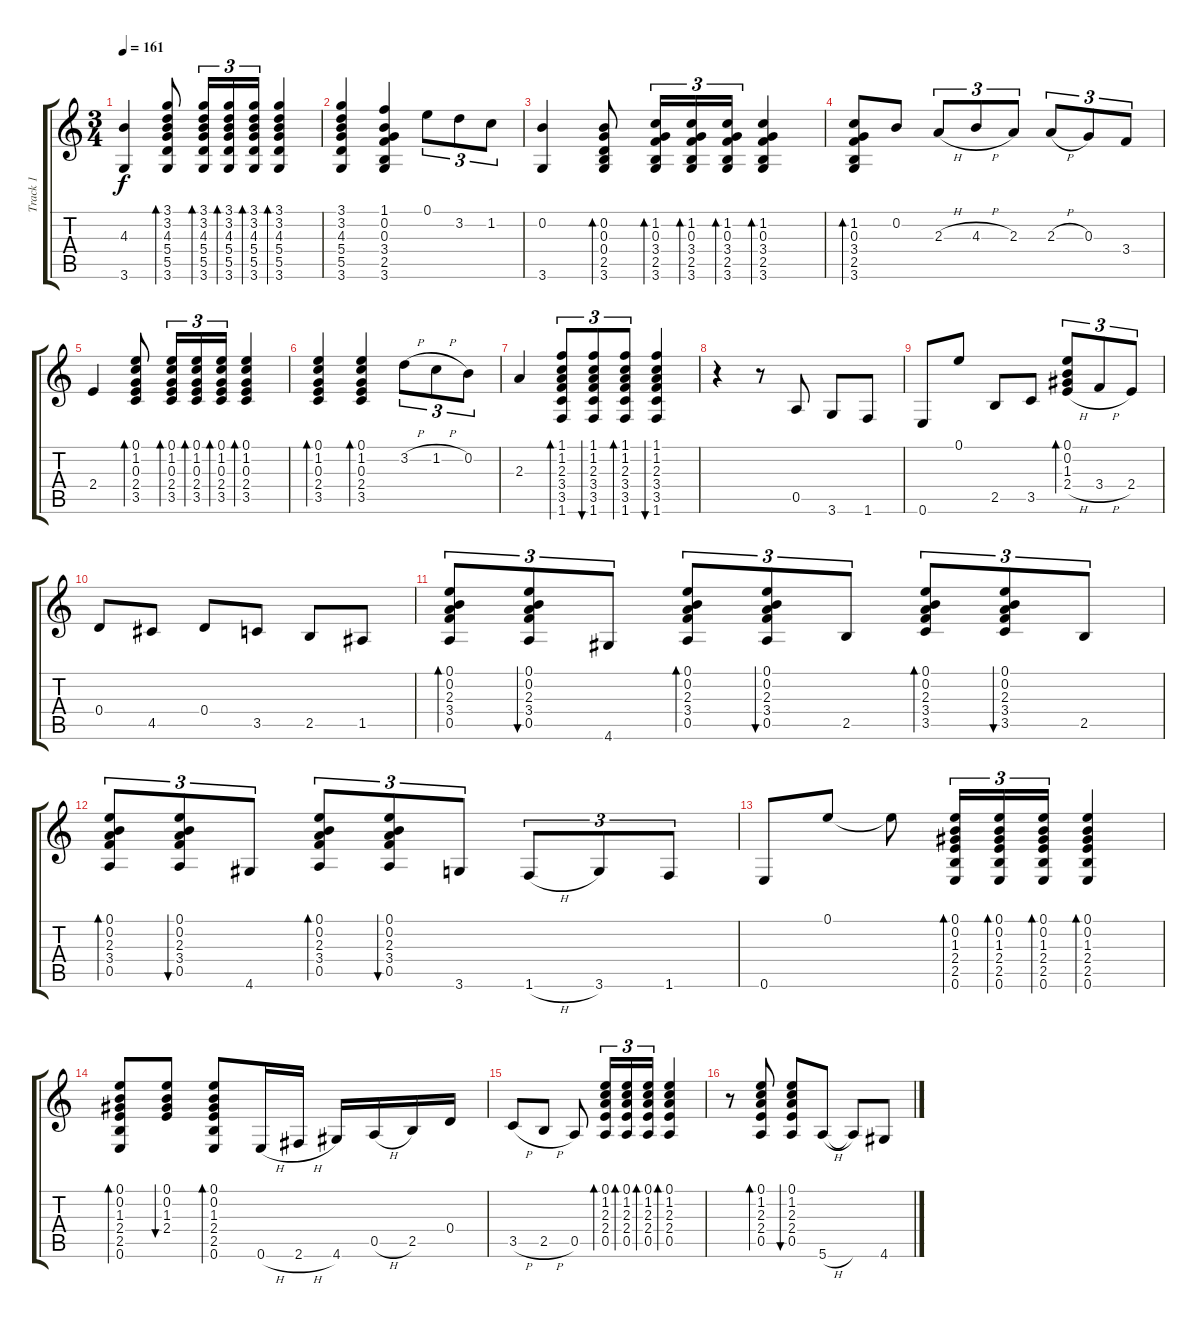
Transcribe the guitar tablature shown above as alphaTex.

\track ("Track 1" "Track 1") {instrument acousticguitarnylon}
\staff {score tabs}
\tuning (E4 B3 G3 D3 A2 E2) {hide}
\ts (3 4)
\tempo 161
\clef g2
\ks c
(4.3 3.6).4{dy f} (3.1 3.2 4.3 5.4 5.5 3.6).8{bd 60} (3.1 3.2 4.3 5.4 5.5 3.6).16{tu (3 2) bd 60} (3.1 3.2 4.3 5.4 5.5 3.6).16{tu (3 2) bd 60} (3.1 3.2 4.3 5.4 5.5 3.6).16{tu (3 2) bd 60} (3.1 3.2 4.3 5.4 5.5 3.6).4{bd 60} |
(3.1 3.2 4.3 5.4 5.5 3.6).4 (1.1 0.2 0.3 3.4 2.5 3.6).4 0.1.8{tu (3 2)} 3.2.8{tu (3 2)} 1.2.8{tu (3 2)} |
(0.2 3.6).4 (0.2 0.3 0.4 2.5 3.6).8{bd 60} (1.2 0.3 3.4 2.5 3.6).16{tu (3 2) bd 60} (1.2 0.3 3.4 2.5 3.6).16{tu (3 2) bd 60} (1.2 0.3 3.4 2.5 3.6).16{tu (3 2) bd 60} (1.2 0.3 3.4 2.5 3.6).4{bd 60} |
(1.2 0.3 3.4 2.5 3.6).8{bd 60} 0.2.8 2.3{h}.8{tu (3 2)} 4.3{h}.8{tu (3 2)} 2.3.8{tu (3 2)} 2.3{h}.8{tu (3 2)} 0.3.8{tu (3 2)} 3.4.8{tu (3 2)} |
2.4.4 (0.1 1.2 0.3 2.4 3.5).8{bd 60} (0.1 1.2 0.3 2.4 3.5).16{tu (3 2) bd 60} (0.1 1.2 0.3 2.4 3.5).16{tu (3 2) bd 60} (0.1 1.2 0.3 2.4 3.5).16{tu (3 2) bd 60} (0.1 1.2 0.3 2.4 3.5).4{bd 60} |
(0.1 1.2 0.3 2.4 3.5).4{bd 60} (0.1 1.2 0.3 2.4 3.5).4{bd 60} 3.2{h}.8{tu (3 2)} 1.2{h}.8{tu (3 2)} 0.2.8{tu (3 2)} |
2.3.4 (1.1 1.2 2.3 3.4 3.5 1.6).8{tu (3 2) bd 60} (1.1 1.2 2.3 3.4 3.5 1.6).8{tu (3 2) bu 60} (1.1 1.2 2.3 3.4 3.5 1.6).8{tu (3 2) bd 60} (1.1 1.2 2.3 3.4 3.5 1.6).4{bu 60} |
r.4 r.8 0.5.8 3.6.8 1.6.8 |
0.6.8 0.1.8 2.5.8 3.5.8 (0.1 0.2 1.3 2.4{h}).8{tu (3 2) bd 60} 3.4{h}.8{tu (3 2)} 2.4.8{tu (3 2)} |
0.4.8 4.5.8 0.4.8 3.5.8 2.5.8 1.5.8 |
(0.1 0.2 2.3 3.4 0.5).8{tu (3 2) bd 60} (0.1 0.2 2.3 3.4 0.5).8{tu (3 2) bu 60} 4.6.8{tu (3 2)} (0.1 0.2 2.3 3.4 0.5).8{tu (3 2) bd 60} (0.1 0.2 2.3 3.4 0.5).8{tu (3 2) bu 60} 2.5.8{tu (3 2)} (0.1 0.2 2.3 3.4 3.5).8{tu (3 2) bd 60} (0.1 0.2 2.3 3.4 3.5).8{tu (3 2) bu 60} 2.5.8{tu (3 2)} |
(0.1 0.2 2.3 3.4 0.5).8{tu (3 2) bd 60} (0.1 0.2 2.3 3.4 0.5).8{tu (3 2) bu 60} 4.6.8{tu (3 2)} (0.1 0.2 2.3 3.4 0.5).8{tu (3 2) bd 60} (0.1 0.2 2.3 3.4 0.5).8{tu (3 2) bu 60} 3.6.8{tu (3 2)} 1.6{h}.8{tu (3 2)} 3.6.8{tu (3 2)} 1.6.8{tu (3 2)} |
0.6.8 0.1.8 0.1{t}.8 (0.1 0.2 1.3 2.4 2.5 0.6).16{tu (3 2) bd 60} (0.1 0.2 1.3 2.4 2.5 0.6).16{tu (3 2) bd 60} (0.1 0.2 1.3 2.4 2.5 0.6).16{tu (3 2) bd 60} (0.1 0.2 1.3 2.4 2.5 0.6).4{bd 60} |
(0.1 0.2 1.3 2.4 2.5 0.6).8{bd 60} (0.1 0.2 1.3 2.4).8{bu 60} (0.1 0.2 1.3 2.4 2.5 0.6).8{bd 60} 0.6{h}.16 2.6{h}.16 4.6.16 0.5{h}.16 2.5.16 0.4.16 |
3.5{h}.8 2.5{h}.8 0.5.8 (0.1 1.2 2.3 2.4 0.5).16{tu (3 2) bd 60} (0.1 1.2 2.3 2.4 0.5).16{tu (3 2) bd 60} (0.1 1.2 2.3 2.4 0.5).16{tu (3 2) bd 60} (0.1 1.2 2.3 2.4 0.5).4{bd 60} |
r.8 (0.1 1.2 2.3 2.4 0.5).8{bd 60} (0.1 1.2 2.3 2.4 0.5).8{bu 60} 5.6{h}.8 5.6{t}.8 4.6.8
